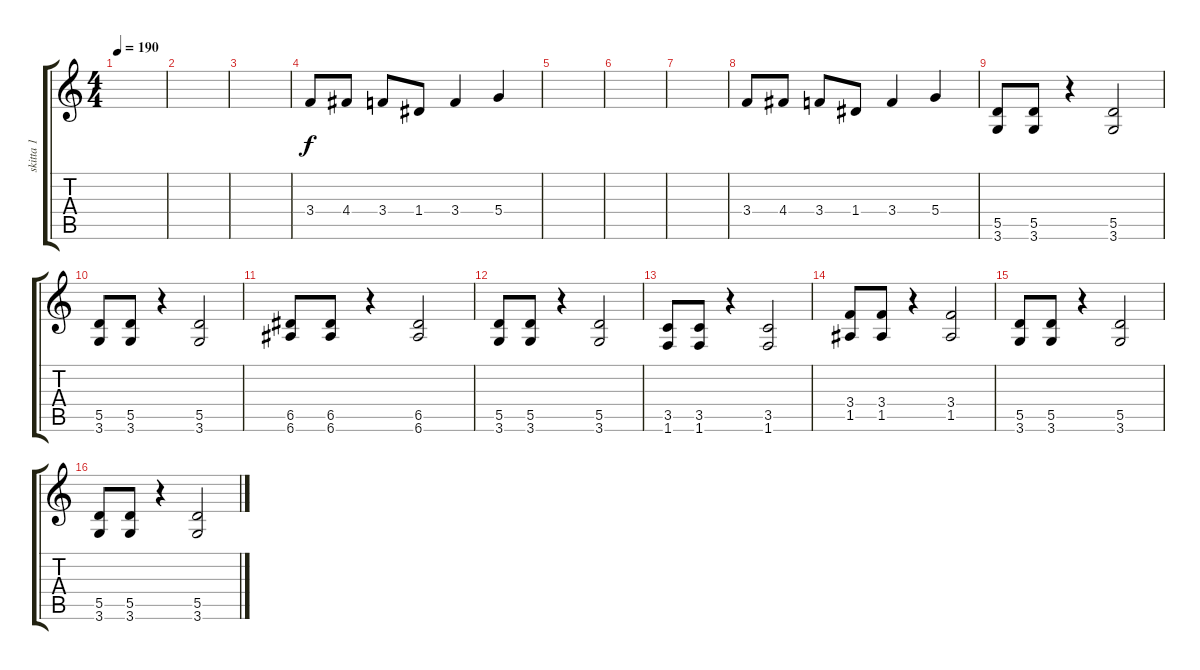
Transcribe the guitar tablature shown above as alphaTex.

\track ("skitta 1" "skitta 1") {instrument distortionguitar}
\staff {score tabs}
\tuning (E4 B3 G3 D3 A2 E2) {hide}
\ts (4 4)
\tempo 190
\clef g2
\ks c
|
|
|
3.4.8 4.4.8 3.4.8 1.4.8 3.4.4 5.4.4 |
|
|
|
3.4.8 4.4.8 3.4.8 1.4.8 3.4.4 5.4.4 |
(5.5 3.6).8 (5.5 3.6).8 r.4 (5.5 3.6).2 |
(5.5 3.6).8 (5.5 3.6).8 r.4 (5.5 3.6).2 |
(6.5 6.6).8 (6.5 6.6).8 r.4 (6.5 6.6).2 |
(5.5 3.6).8 (5.5 3.6).8 r.4 (5.5 3.6).2 |
(3.5 1.6).8 (3.5 1.6).8 r.4 (3.5 1.6).2 |
(3.4 1.5).8 (3.4 1.5).8 r.4 (3.4 1.5).2 |
(5.5 3.6).8 (5.5 3.6).8 r.4 (5.5 3.6).2 |
(5.5 3.6).8 (5.5 3.6).8 r.4 (5.5 3.6).2
